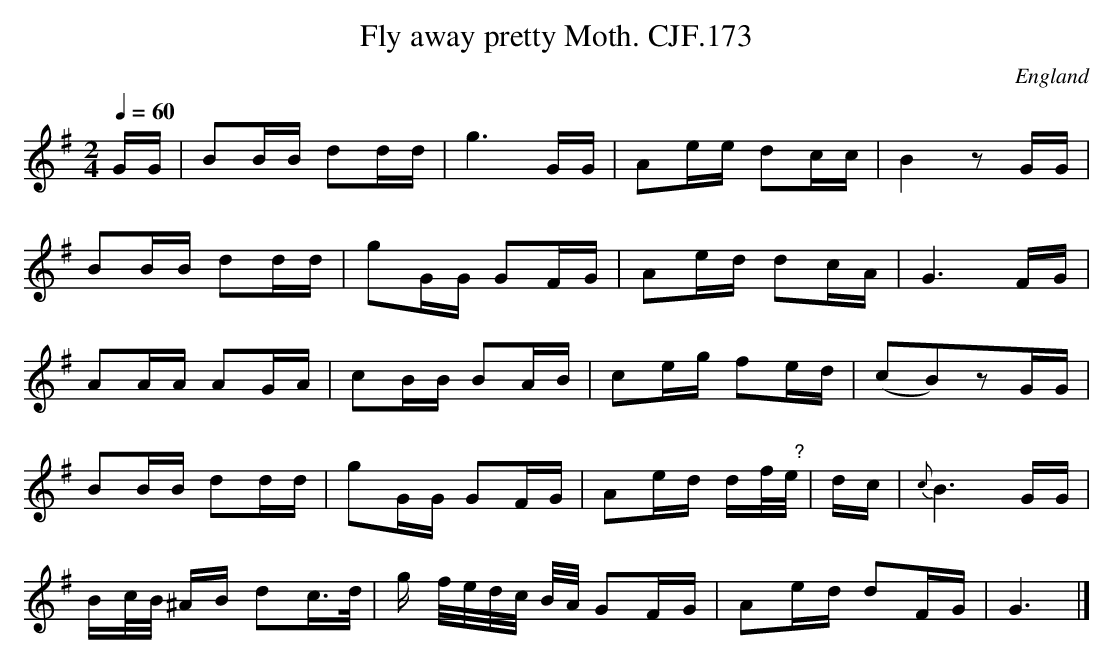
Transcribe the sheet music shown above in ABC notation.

X:1
T:Fly away pretty Moth. CJF.173
O:England
M:2/4
L:1/16
Q:1/4=60
K:G major
GG|B2BB d2dd|g6GG|A2ee d2cc|B4z2GG|!
B2BB d2dd|g2GG G2FG|A2ed d2cA|G6FG|!
A2AA A2GA|c2BB B2AB|c2eg f2ed|(c2B2)z2GG|!
B2BB d2dd|g2GG G2FG|\
A2ed df/"  ?"e/|dc|{c}B6GG|!
Bc/B/ ^AB d2c>d|g f/e/d/c/ B/A/ G2FG|A2ed d2FG|G6|]
